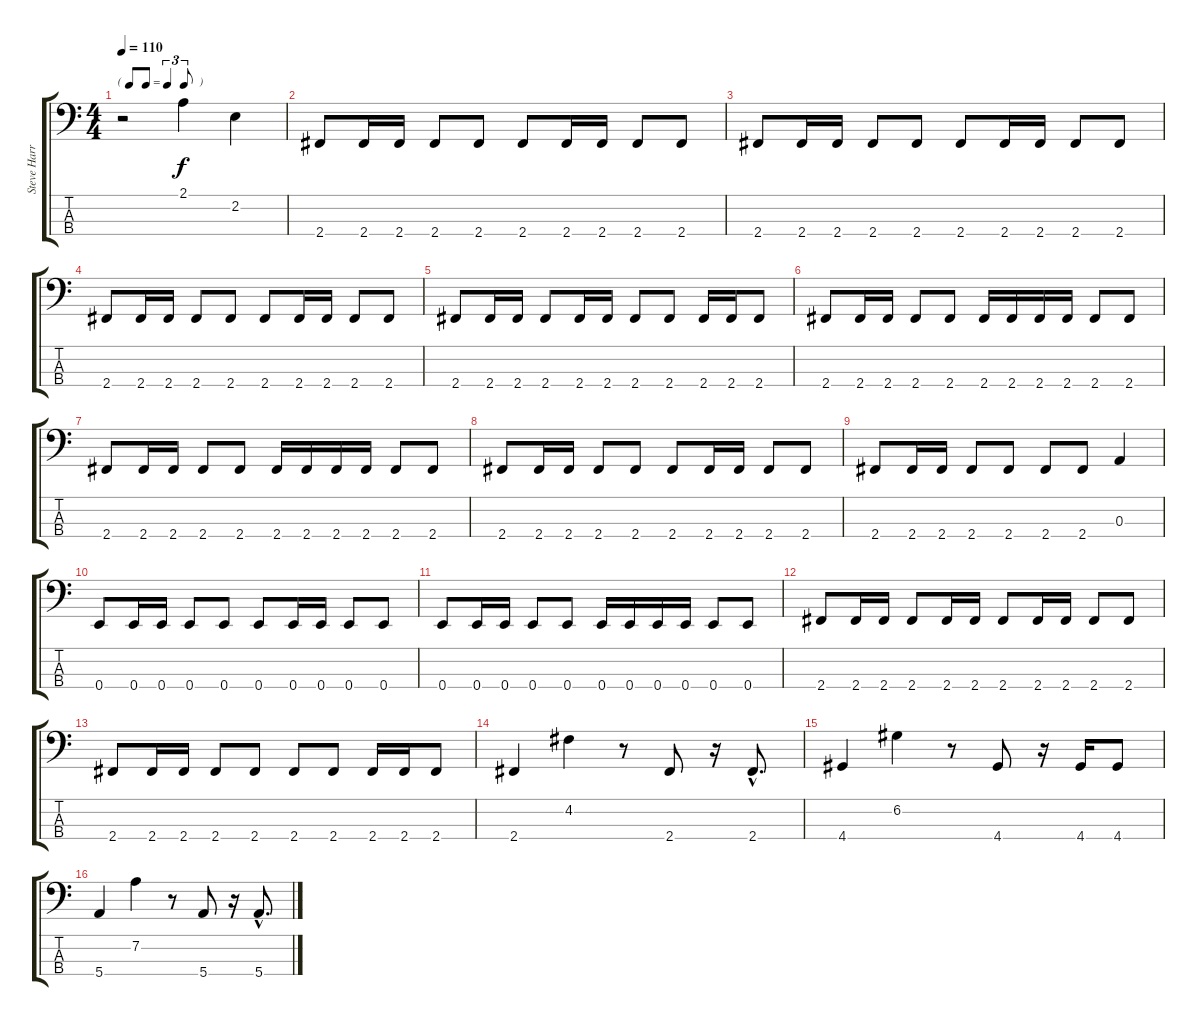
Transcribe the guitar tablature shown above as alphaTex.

\track ("Steve Harris" "Steve Harr") {instrument electricbassfinger}
\staff {score tabs}
\tuning (G2 D2 A1 E1) {hide}
\ts (4 4)
\tf triplet8th
\tempo 110
\clef f4
\ks c
r.2{dy f instrument electricbassfinger} 2.1.4 2.2.4 |
2.4.8 2.4.16 2.4.16 2.4.8 2.4.8 2.4.8 2.4.16 2.4.16 2.4.8 2.4.8 |
2.4.8 2.4.16 2.4.16 2.4.8 2.4.8 2.4.8 2.4.16 2.4.16 2.4.8 2.4.8 |
2.4.8 2.4.16 2.4.16 2.4.8 2.4.8 2.4.8 2.4.16 2.4.16 2.4.8 2.4.8 |
2.4.8 2.4.16 2.4.16 2.4.8 2.4.16 2.4.16 2.4.8 2.4.8 2.4.16 2.4.16 2.4.8 |
2.4.8 2.4.16 2.4.16 2.4.8 2.4.8 2.4.16 2.4.16 2.4.16 2.4.16 2.4.8 2.4.8 |
2.4.8 2.4.16 2.4.16 2.4.8 2.4.8 2.4.16 2.4.16 2.4.16 2.4.16 2.4.8 2.4.8 |
2.4.8 2.4.16 2.4.16 2.4.8 2.4.8 2.4.8 2.4.16 2.4.16 2.4.8 2.4.8 |
2.4.8 2.4.16 2.4.16 2.4.8 2.4.8 2.4.8 2.4.8 0.3.4 |
0.4.8 0.4.16 0.4.16 0.4.8 0.4.8 0.4.8 0.4.16 0.4.16 0.4.8 0.4.8 |
0.4.8 0.4.16 0.4.16 0.4.8 0.4.8 0.4.16 0.4.16 0.4.16 0.4.16 0.4.8 0.4.8 |
2.4.8 2.4.16 2.4.16 2.4.8 2.4.16 2.4.16 2.4.8 2.4.16 2.4.16 2.4.8 2.4.8 |
2.4.8 2.4.16 2.4.16 2.4.8 2.4.8 2.4.8 2.4.8 2.4.16 2.4.16 2.4.8 |
2.4.4 4.2.4 r.8 2.4.8 r.16 2.4{hac}.8{d} |
4.4.4 6.2.4 r.8 4.4.8 r.16 4.4.16 4.4.8 |
5.4.4 7.2.4 r.8 5.4.8 r.16 5.4{hac}.8{d}
